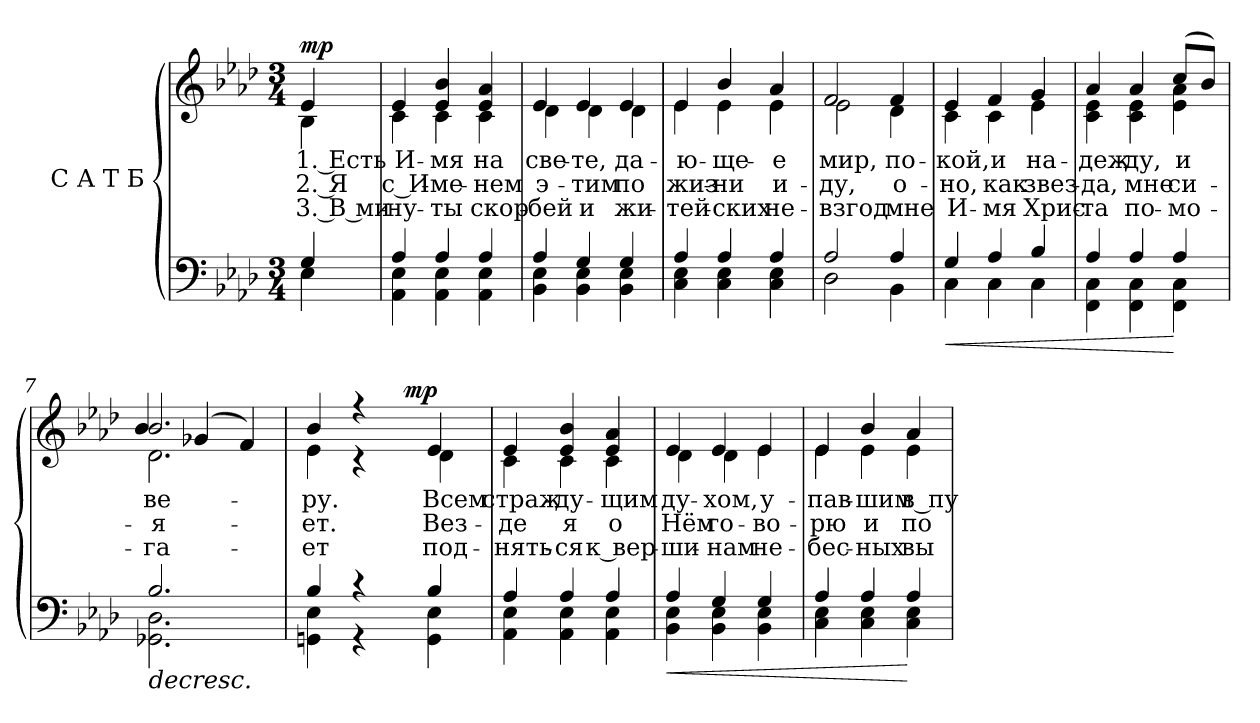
**kern	**kern	**text	**text	**text	**dynam
*part1	*part1	*part1	*part1	*part1	*part1
*staff2	*staff1	*staff1	*staff1	*staff1	*staff1/2
*I"С А       Т Б	*	*	*	*	*
!!LO:PB:g=z
*clefF4	*clefG2	*	*	*	*
*k[b-e-a-d-]	*k[b-e-a-d-]	*	*	*	*
*A-:	*A-:	*	*	*	*
*M3/4	*M3/4	*	*	*	*
=	=	=	=	=	=
*^	*	*	*	*	*
!	!	!LO:TX:a:Bi:t=С большой теплотой	!	!	!	!
!	!	!	!LO:LY:b:color=#000000	!LO:LY:b:color=#000000	!LO:LY:b:color=#000000	!
*	*	*^	*	*	*	*
4Gi/	4E-i\	4e-i/	4B-i\	1. Есть	2. Я	3. В ми-	mp
=1	=1	=1	=1	=1	=1	=1	=1
!	!	!	!	!LO:LY:b:color=#000000	!LO:LY:b:color=#000000	!LO:LY:b:color=#000000	!
4A-i/	4AA-i\ 4E-i	4e-i/	4ci\	И-	с И-	ну-	.
!	!	!	!	!LO:LY:b:color=#000000	!LO:LY:b:color=#000000	!LO:LY:b:color=#000000	!
4A-i/	4AA-i\ 4E-i	4e-i/ 4b-i	4ci\	мя	ме-	ты	.
!	!	!	!	!LO:LY:b:color=#000000	!LO:LY:b:color=#000000	!LO:LY:b:color=#000000	!
4A-i/	4AA-i\ 4E-i	4e-i/ 4a-i	4ci\	на	нем	скор-	.
=2	=2	=2	=2	=2	=2	=2	=2
!	!	!	!	!LO:LY:b:color=#000000	!LO:LY:b:color=#000000	!LO:LY:b:color=#000000	!
4A-i/	4BB-i\ 4E-i	4e-i/	4d-i\	све-	э-	бей	.
!	!	!	!	!LO:LY:b:color=#000000	!LO:LY:b:color=#000000	!LO:LY:b:color=#000000	!
4Gi/	4BB-i\ 4E-i	4e-i/	4d-i\	те,	тим	и	.
!	!	!	!	!LO:LY:b:color=#000000	!LO:LY:b:color=#000000	!LO:LY:b:color=#000000	!
4Gi/	4BB-i\ 4E-i	4e-i/	4d-i\	да-	по	жи-	.
=3	=3	=3	=3	=3	=3	=3	=3
!	!	!	!	!LO:LY:b:color=#000000	!LO:LY:b:color=#000000	!LO:LY:b:color=#000000	!
4A-i/	4Ci\ 4E-i	4e-i/	4e-i\	ю-	жиз-	тей-	.
!	!	!	!	!LO:LY:b:color=#000000	!LO:LY:b:color=#000000	!LO:LY:b:color=#000000	!
4A-i/	4Ci\ 4E-i	4b-i/	4e-i\	ще-	ни	ских	.
!	!	!	!	!LO:LY:b:color=#000000	!LO:LY:b:color=#000000	!LO:LY:b:color=#000000	!
4A-i/	4Ci\ 4E-i	4a-i/	4e-i\	е	и-	не-	.
=4	=4	=4	=4	=4	=4	=4	=4
!	!	!	!	!LO:LY:b:color=#000000	!LO:LY:b:color=#000000	!LO:LY:b:color=#000000	!
2A-i/	2D-i\	2fi/	2e-i\	мир,	ду,	взгод	.
!	!	!	!	!LO:LY:b:color=#000000	!LO:LY:b:color=#000000	!LO:LY:b:color=#000000	!
4A-i/	4BB-i\	4fi/	4d-i\	по-	о-	мне	.
!!LO:LB:g=z	!!
=5	=5	=5	=5	=5	=5	=5	=5
!	!	!	!	!	!	!	!LO:HP:b=2
!	!	!	!	!LO:LY:b:color=#000000	!LO:LY:b:color=#000000	!LO:LY:b:color=#000000	!LO:HP:n=1:b
4Gi/	4Ci\	4e-i/	4ci\	кой,	но,	И-	< <
!	!	!	!	!LO:LY:b:color=#000000	!LO:LY:b:color=#000000	!LO:LY:b:color=#000000	!
4A-i/	4Ci\	4fi/	4ci\	и	как	мя	.
!	!	!	!	!LO:LY:b:color=#000000	!LO:LY:b:color=#000000	!LO:LY:b:color=#000000	!
4B-i/	4Ci\	4gi/	4e-i\	на-	звез-	Хрис-	.
=6	=6	=6	=6	=6	=6	=6	=6
!	!	!	!	!LO:LY:b:color=#000000	!LO:LY:b:color=#000000	!LO:LY:b:color=#000000	!
4A-i/	4FFi\ 4Ci	4a-i/	4ci\ 4e-i	деж-	да,	та	.
!	!	!	!	!LO:LY:b:color=#000000	!LO:LY:b:color=#000000	!LO:LY:b:color=#000000	!
4A-i/	4FFi\ 4Ci	4a-i/	4ci\ 4e-i	ду,	мне	по-	.
!	!	!	!	!LO:LY:b:color=#000000	!LO:LY:b:color=#000000	!LO:LY:b:color=#000000	!
4A-i/	4FFi\ 4Ci	(8cci/L	4e-i\ 4a-i	и	си-	мо-	[
.	.	8b-i/J)	.	.	.	.	.
*v	*v	*	*	*	*	*	*
*	*v	*v	*	*	*	*
.	.	.	.	.	[
=7	=7	=7	=7	=7	=7
!	!	!	!	!	!LO:HP:b=2
*^	*	*	*	*	*
!	!	!	!LO:LY:b:color=#000000	!LO:LY:b:color=#000000	!LO:LY:b:color=#000000	!LO:HP:n=1:b
*	*	*^	*	*	*	*
*	*	*	*^	*	*	*	*
2.B-i/	2.GG-Xi\ 2.D-i	2.b-i/	2.d-i\	4b-i/	ве-	я-	га-	> >
.	.	.	.	(4g-Xi/	.	.	.	.
.	.	.	.	4fi/)	.	.	.	.
=8	=8	=8	=8	=8	=8	=8	=8	=8
!	!	!	!	!	!LO:LY:b:color=#000000	!LO:LY:b:color=#000000	!LO:LY:b:color=#000000	!
4B-i/	4GGni\ 4E-i	4b-i/	4e-i\	4ryy	ру.	ет.	ет	.
4r	4r	4r	4r	8ryy	.	.	.	.
.	.	.	.	32ryy	.	.	.	.
.	.	.	.	64ryy	.	.	.	.
.	.	.	.	1024ryy	.	.	.	.
.	.	.	.	4ryy	.	.	.	mp
!	!	!	!	!	!LO:LY:b:color=#000000	!LO:LY:b:color=#000000	!LO:LY:b:color=#000000	!
4B-i/	4GGi\ 4E-i	4e-i/	4d-i\	.	Всем	Вез-	под-	.
.	.	.	.	16ryy	.	.	.	.
.	.	.	.	128...ryy	.	.	.	.
*v	*v	*	*	*	*	*	*	*
.	.	.	.	.	.	.	] ]
*	*v	*v	*v	*	*	*	*
!!LO:LB:g=z
=9	=9	=9	=9	=9	=9
*^	*	*	*	*	*
*	*	*^	*	*	*	*
*	*	*	*^	*	*	*	*
!	!	!	!	!	!LO:LY:b:color=#000000	!LO:LY:b:color=#000000	!LO:LY:b:color=#000000	!
*	*	*	*v	*v	*	*	*	*
4A-i/	4AA-i\ 4E-i	4e-i/	4ci\	страж-	де	нять-	.
!	!	!	!	!LO:LY:b:color=#000000	!LO:LY:b:color=#000000	!LO:LY:b:color=#000000	!
4A-i/	4AA-i\ 4E-i	4e-i/ 4b-i	4ci\	ду-	я	ся	.
!	!	!	!	!LO:LY:b:color=#000000	!LO:LY:b:color=#000000	!LO:LY:b:color=#000000	!
4A-i/	4AA-i\ 4E-i	4e-i/ 4a-i	4ci\	щим	о	к вер-	.
=10	=10	=10	=10	=10	=10	=10	=10
!	!	!	!	!	!	!	!LO:HP:b=2
!	!	!	!	!LO:LY:b:color=#000000	!LO:LY:b:color=#000000	!LO:LY:b:color=#000000	!LO:HP:n=1:b
4A-i/	4BB-i\ 4E-i	4e-i/	4d-i\	ду-	Нём	ши-	< <
!	!	!	!	!LO:LY:b:color=#000000	!LO:LY:b:color=#000000	!LO:LY:b:color=#000000	!
4Gi/	4BB-i\ 4E-i	4e-i/	4d-i\	хом,	го-	нам	.
!	!	!	!	!LO:LY:b:color=#000000	!LO:LY:b:color=#000000	!LO:LY:b:color=#000000	!
4Gi/	4BB-i\ 4E-i	4e-i/	4e-i\	у-	во-	не-	.
=11	=11	=11	=11	=11	=11	=11	=11
!	!	!	!	!LO:LY:b:color=#000000	!LO:LY:b:color=#000000	!LO:LY:b:color=#000000	!
4A-i/	4Ci\ 4E-i	4e-i/	4e-i\	пав-	рю	бес-	.
!	!	!	!	!LO:LY:b:color=#000000	!LO:LY:b:color=#000000	!LO:LY:b:color=#000000	!
4A-i/	4Ci\ 4E-i	4b-i/	4e-i\	шим	и	ных	.
!	!	!	!	!LO:LY:b:color=#000000	!LO:LY:b:color=#000000	!LO:LY:b:color=#000000	!
4A-i/	4Ci\ 4E-i	4a-i/	4e-i\	в пу-	по-	вы-	[
*v	*v	*	*	*	*	*	*
*	*v	*v	*	*	*	*
.	.	.	.	.	[
=	=	=	=	=	=
*-	*-	*-	*-	*-	*-
